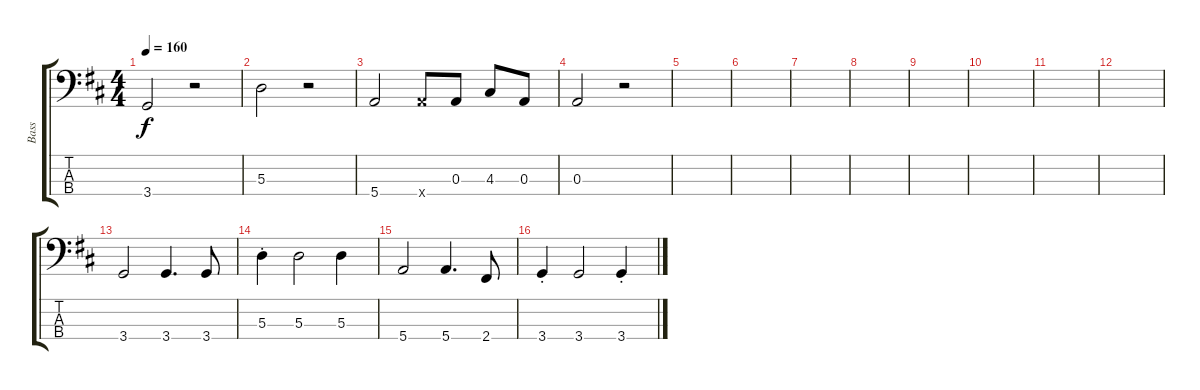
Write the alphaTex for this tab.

\track ("Bass" "Bass") {instrument electricbassfinger}
\staff {score tabs}
\tuning (G2 D2 A1 E1) {hide}
\ts (4 4)
\tempo 160
\clef f4
\ks d
3.4.2{dy f} r.2 |
5.3.2 r.2 |
5.4.2 5.4{x}.8 0.3.8 4.3.8 0.3.8 |
0.3.2 r.2 |
|
|
|
|
|
|
|
|
3.4.2 3.4.4{d} 3.4.8 |
5.3{st}.4 5.3.2 5.3.4 |
5.4.2 5.4.4{d} 2.4.8 |
3.4{st}.4 3.4.2 3.4{st}.4
